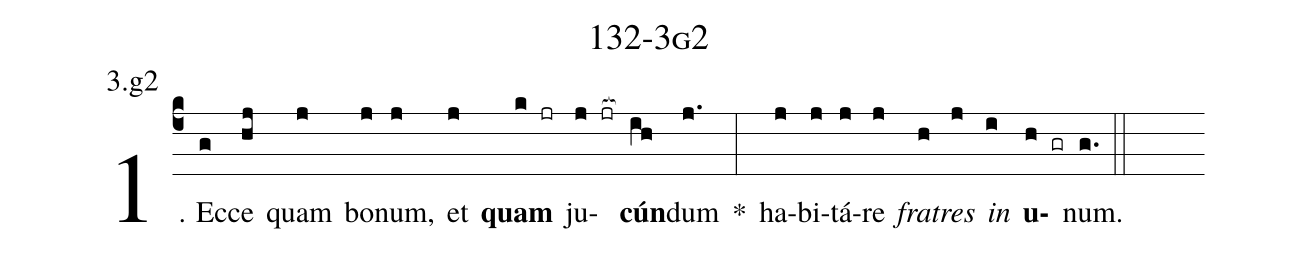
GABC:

name: 132-3g2;
annotation: 3.g2;
%%
(c4)1. Ec(g)ce(hj) quam(j) bo(j)num,(j) et(j) <b>quam</b>(k jr) ju(j jr[ocb:1{])<b>cún</b>(ih[ocb:0}])dum(j.) *(:) ha(j)bi(j)tá(j)re(j) <i>fra</i>(h)<i>tres</i>(j) <i>in</i>(i) <b>u</b>(h gr)num.(g.) (::)
